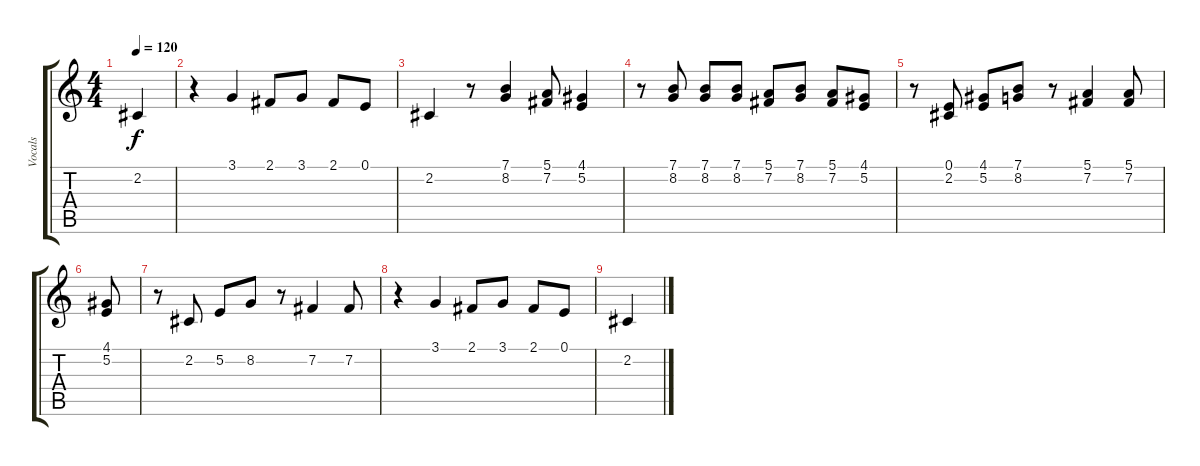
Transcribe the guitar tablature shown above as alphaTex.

\track ("Vocals" "Vocals") {instrument shanai}
\staff {score tabs}
\tuning (E4 B3 G3 D3 A2 E2) {hide}
\ts (4 4)
\tempo 120
\clef g2
\ks c
2.2.4{dy f} |
r.4 3.1.4 2.1.8 3.1.8 2.1.8 0.1.8 |
2.2.4 r.8 (7.1 8.2).4 (5.1 7.2).8 (4.1 5.2).4 |
r.8 (7.1 8.2).8 (7.1 8.2).8 (7.1 8.2).8 (5.1 7.2).8 (7.1 8.2).8 (5.1 7.2).8 (4.1 5.2).8 |
r.8 (0.1 2.2).8 (4.1 5.2).8 (7.1 8.2).8 r.8 (5.1 7.2).4 (5.1 7.2).8 |
(4.1 5.2).8 |
r.8 2.2.8 5.2.8 8.2.8 r.8 7.2.4 7.2.8 |
r.4 3.1.4 2.1.8 3.1.8 2.1.8 0.1.8 |
2.2.4
